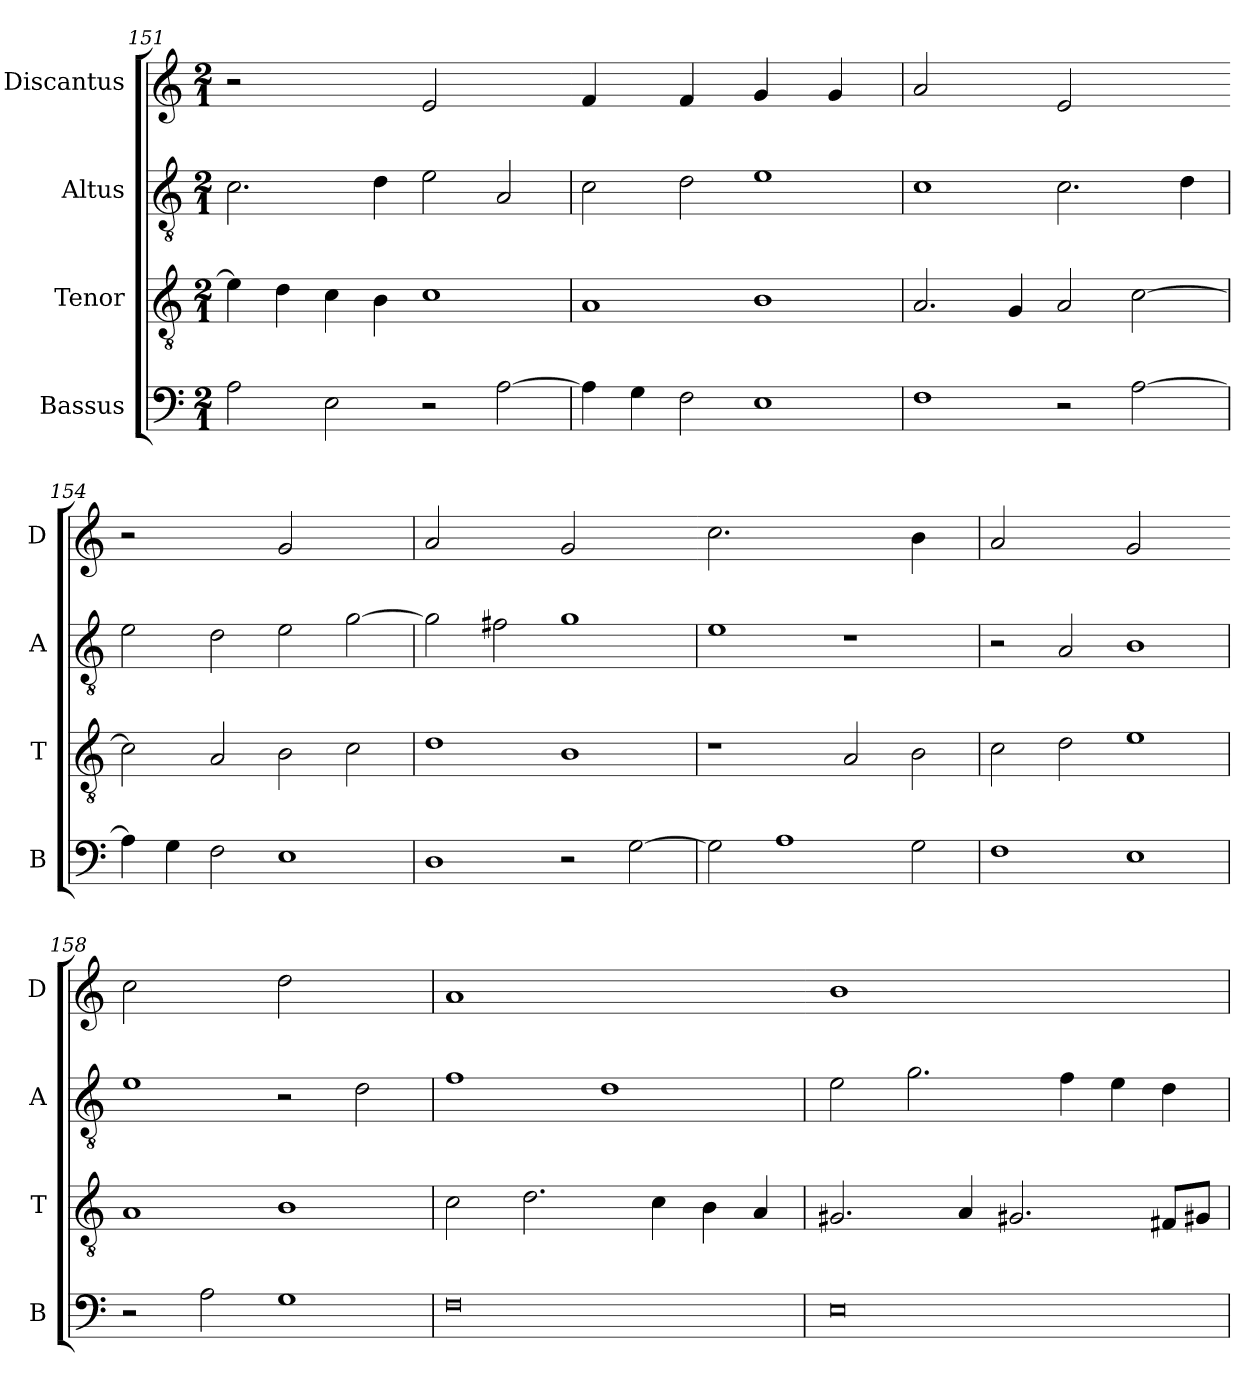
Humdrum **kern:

**kern	**kern	**kern	**kern
*part4	*part3	*part2	*part1
*staff4	*staff3	*staff2	*staff1
*I"Bassus	*I"Tenor	*I"Altus	*I"Discantus
*I'B	*I'T	*I'A	*I'D
*clefF4	*clefGv2	*clefGv2	*clefG2
*k[]	*k[]	*k[]	*k[]
*M2/1	*M2/1	*M2/1	*M2/1
=151	=151	=151	=151
!	!	!	!LO:N:vis=2
2A\	4e\]	2.c\	1r
.	4d\	.	.
2E\	4c\	.	.
.	4B\	4d\	.
!	!	!	!LO:N:vis=2
2r	1c	2e\	1e
[2A\	.	2A/	.
=152	=152	=152	=152-
!	!	!	!LO:N:vis=4
4A\]	1A	2c\	2f/
4G\	.	.	.
!	!	!	!LO:N:vis=4
2F\	.	2d\	2f/
!	!	!	!LO:N:vis=4
1E	1B	1e	2g/
!	!	!	!LO:N:vis=4
.	.	.	2g/
=153	=153	=153	=153
!	!	!	!LO:N:vis=2
1F	2.A/	1c	1a
.	4G/	.	.
!	!	!	!LO:N:vis=2
2r	2A/	2.c\	1e
[2A\	[2c\	.	.
.	.	4d\	.
=154	=154	=154	=154-
!	!	!	!LO:N:vis=2
4A\]	2c\]	2e\	1r
4G\	.	.	.
2F\	2A/	2d\	.
!	!	!	!LO:N:vis=2
1E	2B\	2e\	1g
.	2c\	[2g\	.
=155	=155	=155	=155
!	!	!	!LO:N:vis=2
1D	1d	2g\]	1a
.	.	2f#X\	.
!	!	!	!LO:N:vis=2
2r	1B	1g	1g
[2G\	.	.	.
=156	=156	=156	=156-
!	!	!	!LO:N:vis=2.
2G\]	1r	1e	1.cc
1A	.	.	.
.	2A/	1r	.
!	!	!	!LO:N:vis=4
2G\	2B\	.	2b\
=157	=157	=157	=157
!	!	!	!LO:N:vis=2
1F	2c\	2r	1a
.	2d\	2A/	.
!	!	!	!LO:N:vis=2
1E	1e	1B	1g
=158	=158	=158	=158-
!	!	!	!LO:N:vis=2
2r	1A	1e	1cc
2A\	.	.	.
!	!	!	!LO:N:vis=2
1G	1B	2r	1dd
.	.	2d\	.
=159	=159	=159	=159
!	!	!	!LO:N:vis=1
0F	2c\	1f	0a
.	2.d\	.	.
.	.	1d	.
.	4c\	.	.
.	4B\	.	.
.	4A/	.	.
=160	=160	=160	=160-
!	!	!	!LO:N:vis=1
0E	2.G#X/	2e\	0b
.	.	2.g\	.
.	4A/	.	.
.	2.G#X/	.	.
.	.	4f\	.
.	.	4e\	.
.	8F#X/L	4d\	.
.	8G#X/J	.	.
=	=	=	=
*-	*-	*-	*-
